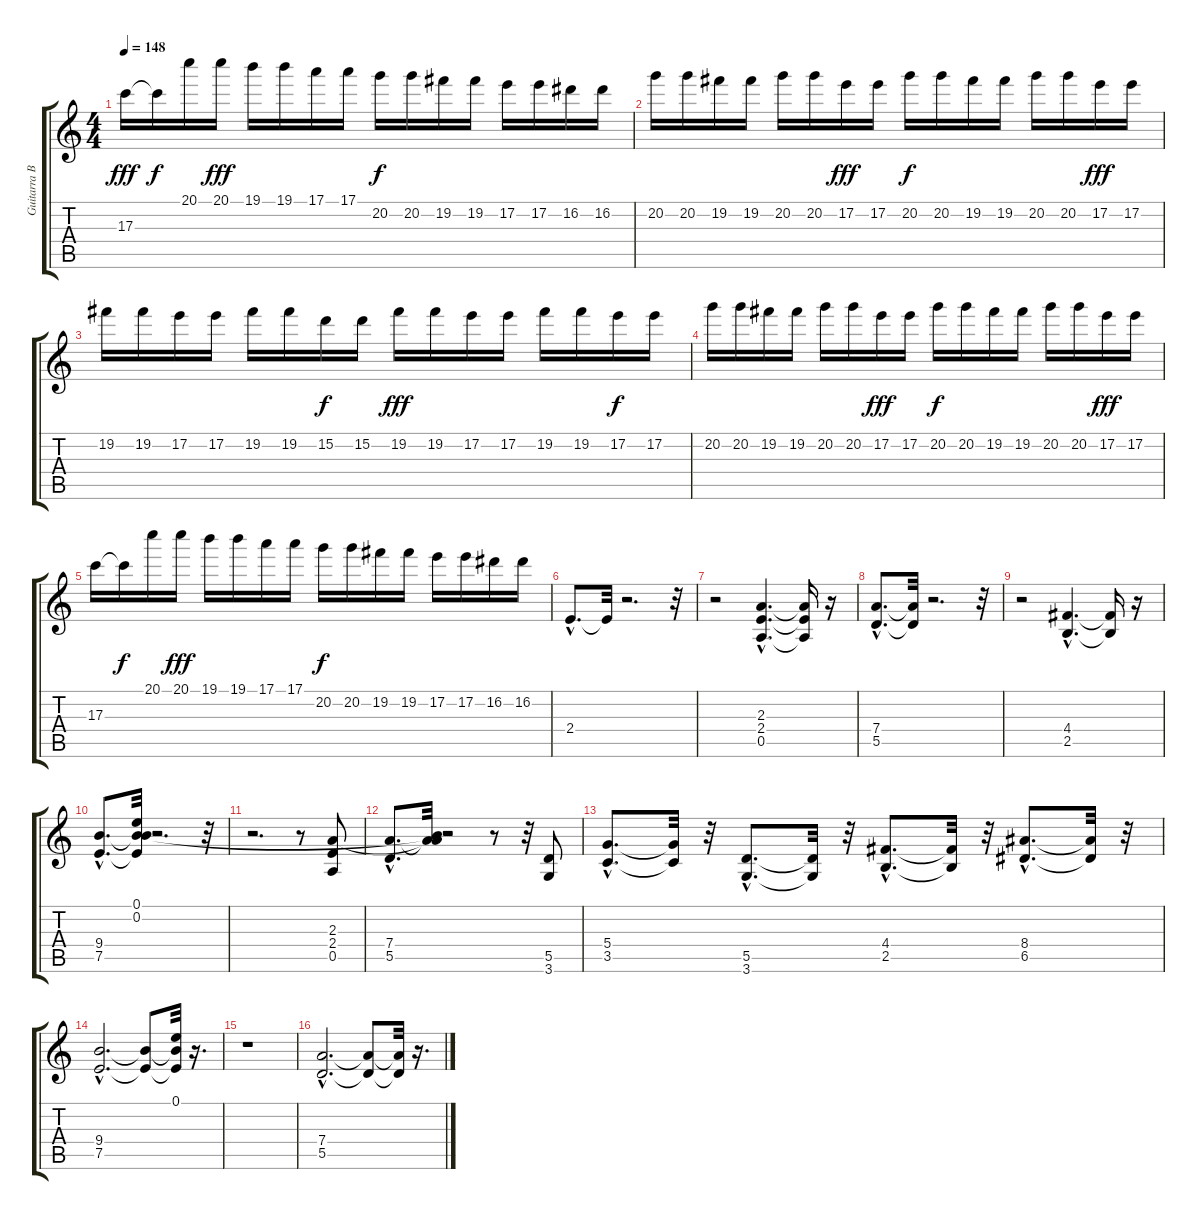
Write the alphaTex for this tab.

\track ("Guitarra Base" "Guitarra B") {instrument distortionguitar}
\staff {score tabs}
\tuning (E4 B3 G3 D3 A2 E2) {hide}
\ts (4 4)
\tempo 148
\clef g2
\ks c
17.3.16{dy fff} 17.3{t}.16{dy f} 20.1.16 20.1.16{dy fff} 19.1.16 19.1.16 17.1.16 17.1.16 20.2.16{dy f} 20.2.16 19.2.16 19.2.16 17.2.16 17.2.16 16.2.16 16.2.16 |
20.2.16 20.2.16 19.2.16 19.2.16 20.2.16 20.2.16 17.2.16{dy fff} 17.2.16 20.2.16{dy f} 20.2.16 19.2.16 19.2.16 20.2.16 20.2.16 17.2.16{dy fff} 17.2.16 |
19.2.16 19.2.16 17.2.16 17.2.16 19.2.16 19.2.16 15.2.16{dy f} 15.2.16 19.2.16{dy fff} 19.2.16 17.2.16 17.2.16 19.2.16 19.2.16 17.2.16{dy f} 17.2.16 |
20.2.16 20.2.16 19.2.16 19.2.16 20.2.16 20.2.16 17.2.16{dy fff} 17.2.16 20.2.16{dy f} 20.2.16 19.2.16 19.2.16 20.2.16 20.2.16 17.2.16{dy fff} 17.2.16 |
17.3.16 17.3{t}.16{dy f} 20.1.16 20.1.16{dy fff} 19.1.16 19.1.16 17.1.16 17.1.16 20.2.16{dy f} 20.2.16 19.2.16 19.2.16 17.2.16 17.2.16 16.2.16 16.2.16 |
2.4{hac}.8{d} 2.4{t}.32 r.2{d} r.32 |
r.2 (2.3{hac} 2.4{hac} 0.5{hac}).4{d} (2.3{t} 2.4{t} 0.5{t}).16 r.16 |
(7.4{hac} 5.5{hac}).8{d} (7.4{t} 5.5{t}).32 r.2{d} r.32 |
r.2 (4.4{hac} 2.5{hac}).4{d} (4.4{t} 2.5{t}).16 r.16 |
(9.4{hac} 7.5{hac}).8{d} (0.1 0.2 9.4{t} 7.5{t}).32 r.2{d} r.32 |
r.2{d} r.8 (2.3 2.4 0.5).8 |
(7.4{hac} 5.5{hac}).8{d} (0.2{t} 2.3{t} 7.4{t}).32 r.2 r.8 r.32 (5.5 3.6).8 |
(5.4{hac} 3.5{hac}).8{d} (5.4{t} 3.5{t}).32 r.32 (5.5{hac} 3.6{hac}).8{d} (5.5{t} 3.6{t}).32 r.32 (4.4{hac} 2.5{hac}).8{d} (4.4{t} 2.5{t}).32 r.32 (8.4{hac} 6.5{hac}).8{d} (8.4{t} 6.5{t}).32 r.32 |
(9.4{hac} 7.5{hac}).2{d} (9.4{t} 7.5{t}).8 (0.1 9.4{t} 7.5{t}).32 r.16{d} |
r.1 |
(7.4{hac} 5.5{hac}).2{d} (7.4{t} 5.5{t}).8 (7.4{t} 5.5{t}).32 r.16{d}
